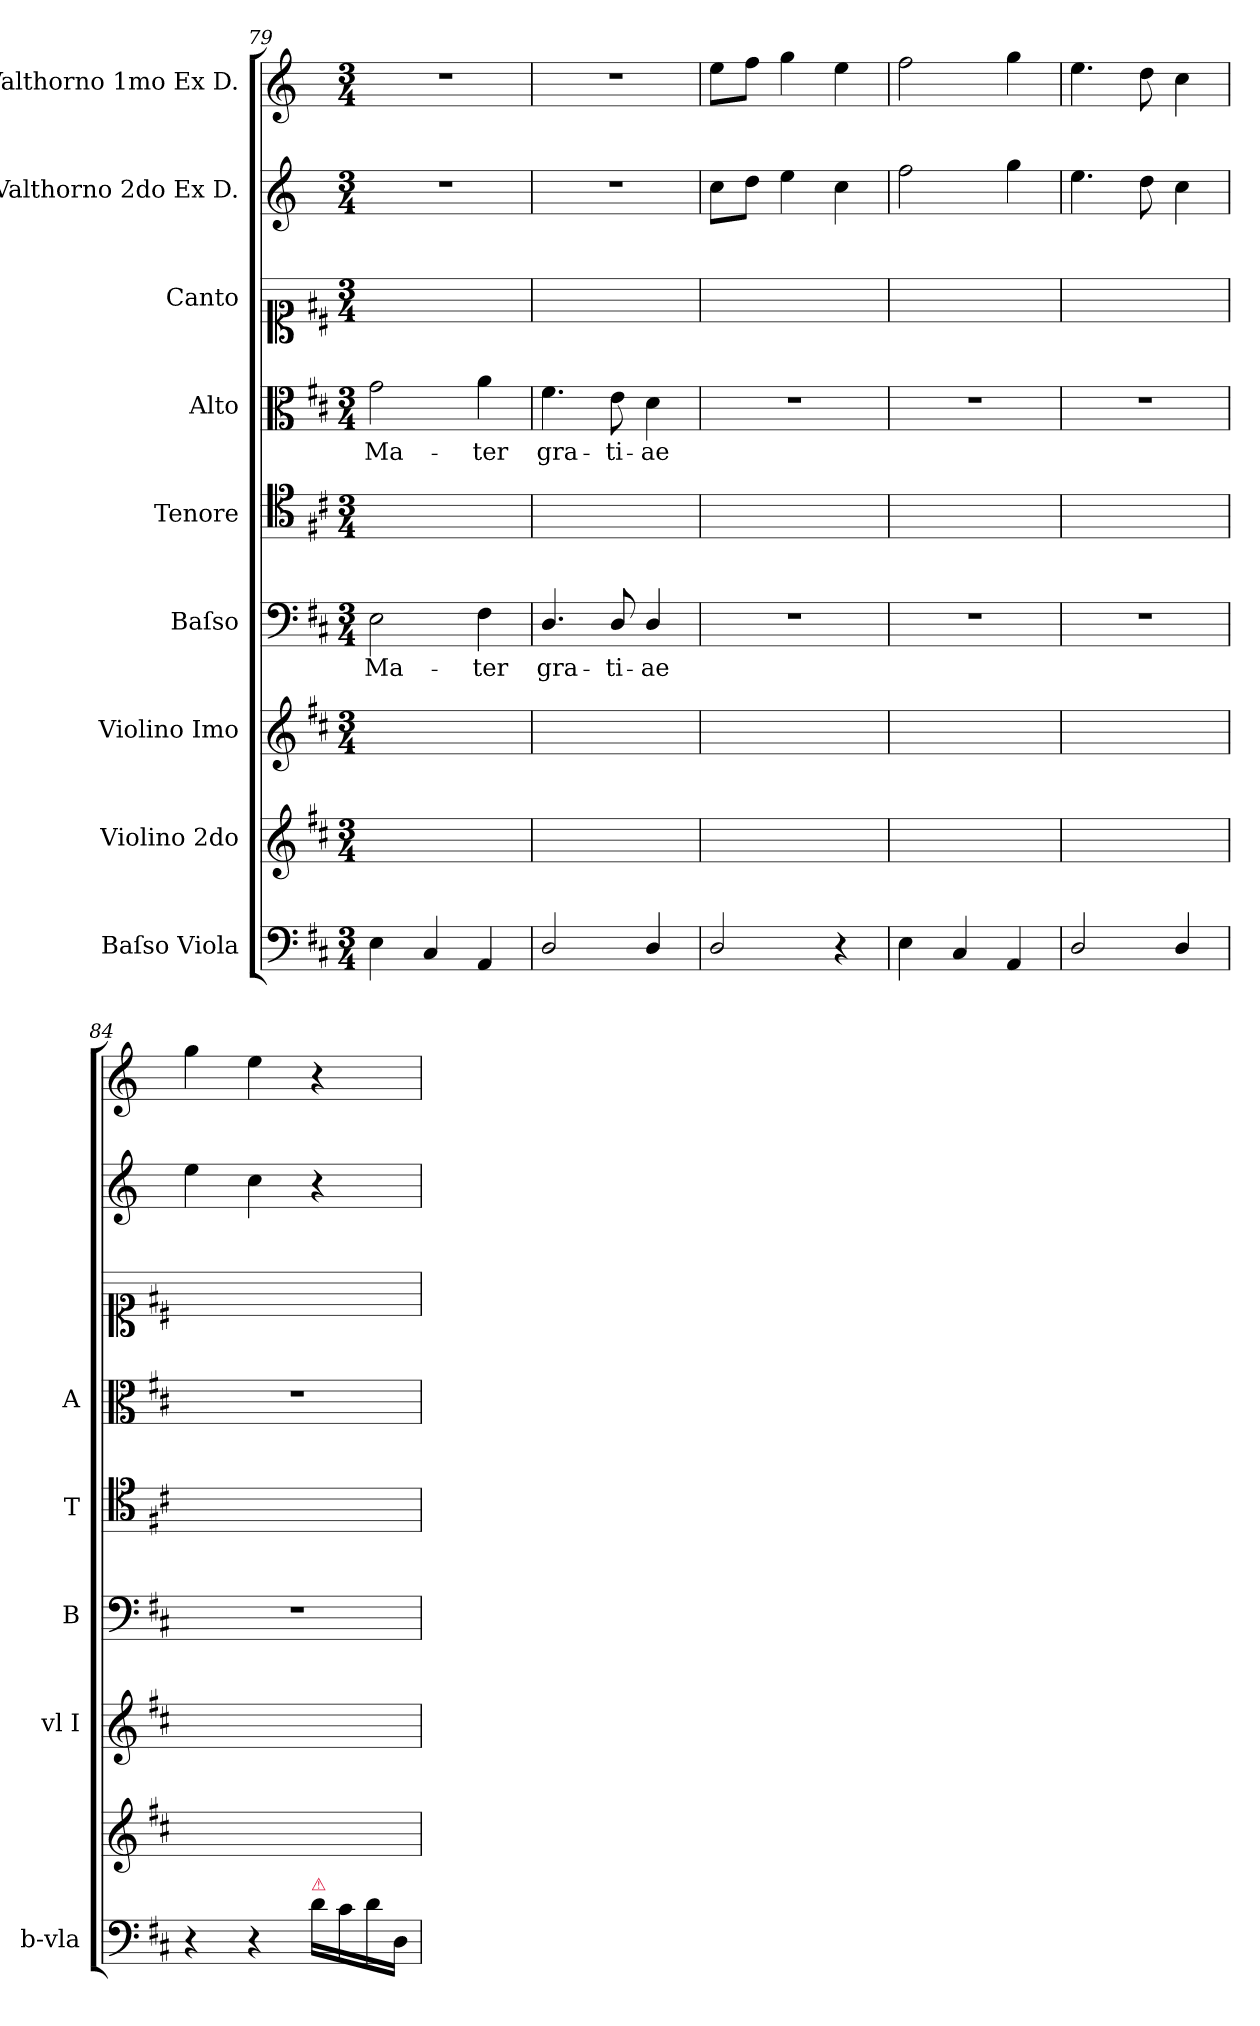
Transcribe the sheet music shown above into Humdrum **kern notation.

**kern	**kern	**kern	**kern	**text	**kern	**kern	**text	**kern	**kern	**kern
*part9	*part8	*part7	*part6	*part6	*part5	*part4	*part4	*part3	*part2	*part1
*staff9	*staff8	*staff7	*staff6	*staff6	*staff5	*staff4	*staff4	*staff3	*staff2	*staff1
*I"Baſso Viola	*I"Violino 2do	*I"Violino Imo	*I"Baſso	*	*I"Tenore	*I"Alto	*	*I"Canto	*I"Valthorno 2do Ex D.	*I"Valthorno 1mo Ex D.
*I'b-vla	*	*I'vl I	*I'B	*	*I'T	*I'A	*	*	*	*
*clefF4	*clefG2	*clefG2	*clefF4	*	*clefC4	*clefC3	*	*clefC1	*clefG2	*clefG2
*	*	*	*	*	*	*	*	*	*ITrd6c10	*ITrd6c10
*k[f#c#]	*k[f#c#]	*k[f#c#]	*k[f#c#]	*	*k[f#c#]	*k[f#c#]	*	*k[f#c#]	*k[f#c#]	*k[f#c#]
*D:	*D:	*D:	*D:	*	*D:	*D:	*	*D:	*D:	*D:
*M3/4	*M3/4	*M3/4	*M3/4	*	*M3/4	*M3/4	*	*M3/4	*M3/4	*M3/4
=79	=79	=79	=79	=79	=79	=79	=79	=79	=79	=79
4E\	2.ryy	2.ryy	2E\	Ma-	2.ryy	2g\	Ma-	2.ryy	2.r	2.r
4C#/	.	.	.	.	.	.	.	.	.	.
4AA/	.	.	4F#\	-ter	.	4a\	-ter	.	.	.
=80	=80	=80	=80	=80	=80	=80	=80	=80	=80	=80
2D/	2.ryy	2.ryy	4.D/	gra-	2.ryy	4.f#\	gra-	2.ryy	2.r	2.r
.	.	.	8D/	-ti-	.	8e\	-ti-	.	.	.
4D/	.	.	4D/	-ae	.	4d\	-ae	.	.	.
=81	=81	=81	=81	=81	=81	=81	=81	=81	=81	=81
2D/	2.ryy	2.ryy	2.r	.	2.ryy	2.r	.	2.ryy	8d\L	8f#\L
.	.	.	.	.	.	.	.	.	8e\J	8g\J
.	.	.	.	.	.	.	.	.	4f#\	4a\
4r	.	.	.	.	.	.	.	.	4d\	4f#\
=82	=82	=82	=82	=82	=82	=82	=82	=82	=82	=82
4E\	2.ryy	2.ryy	2.r	.	2.ryy	2.r	.	2.ryy	2g\	2g\
4C#/	.	.	.	.	.	.	.	.	.	.
4AA/	.	.	.	.	.	.	.	.	4a\	4a\
=83	=83	=83	=83	=83	=83	=83	=83	=83	=83	=83
2D/	2.ryy	2.ryy	2.r	.	2.ryy	2.r	.	2.ryy	4.f#\	4.f#\
.	.	.	.	.	.	.	.	.	8e\	8e\
4D/	.	.	.	.	.	.	.	.	4d\	4d\
=84	=84	=84	=84	=84	=84	=84	=84	=84	=84	=84
4r	2.ryy	2.ryy	2.r	.	2.ryy	2.r	.	2.ryy	4f#\	4a\
4r	.	.	.	.	.	.	.	.	4d\	4f#\
!LO:TX:a:color=crimson:t=⚠	!	!	!	!	!	!	!	!	!	!
16d\LL	.	.	.	.	.	.	.	.	4r	4r
16c#\	.	.	.	.	.	.	.	.	.	.
16d\	.	.	.	.	.	.	.	.	.	.
16D\JJ	.	.	.	.	.	.	.	.	.	.
=	=	=	=	=	=	=	=	=	=	=
*-	*-	*-	*-	*-	*-	*-	*-	*-	*-	*-
